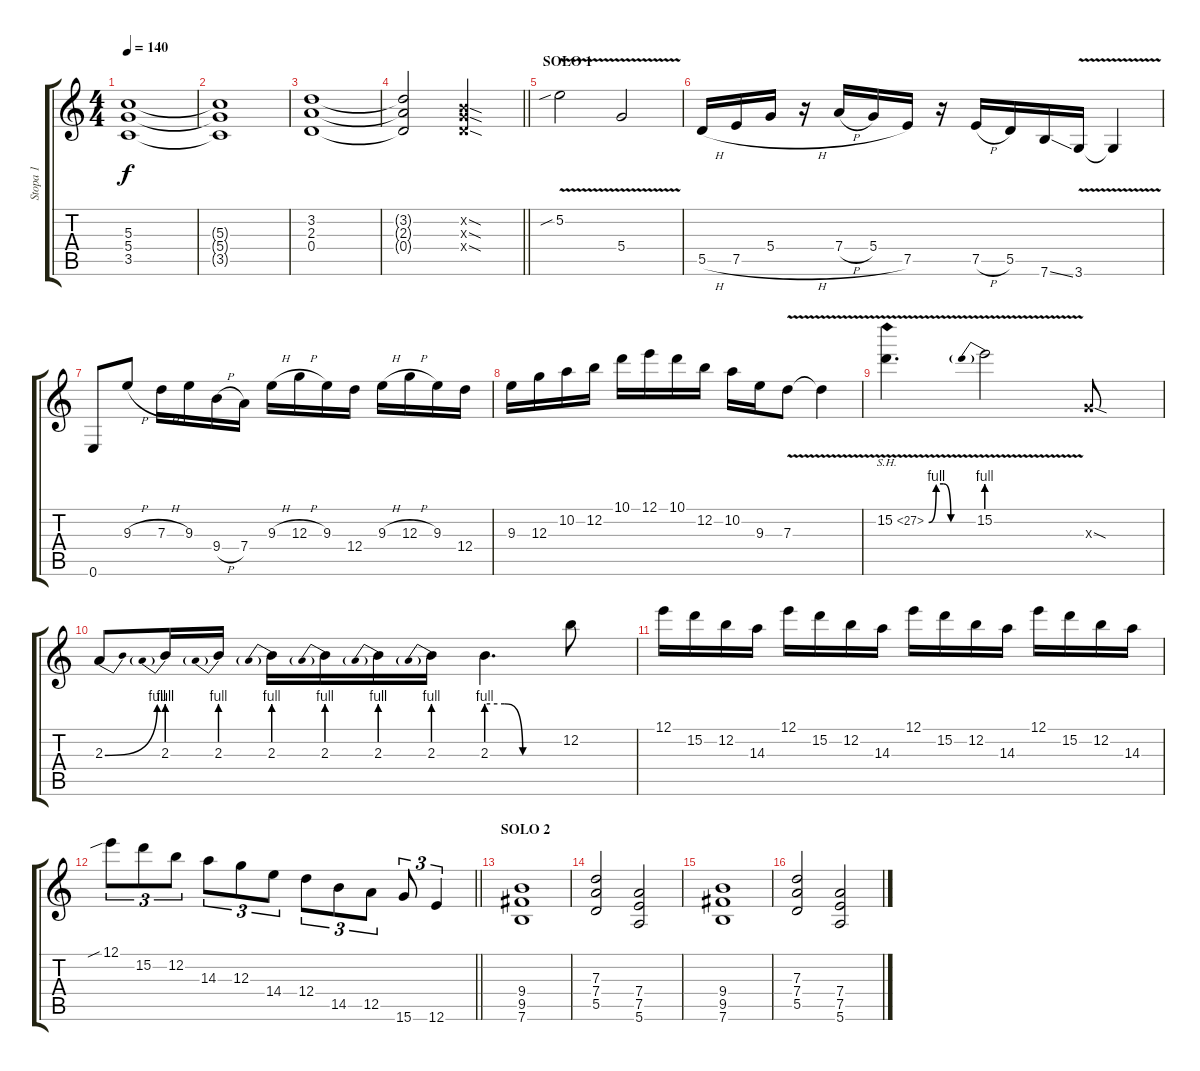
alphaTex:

\track ("Stopa 1" "Stopa 1") {instrument distortionguitar}
\staff {score tabs}
\tuning (E4 B3 G3 D3 A2 E2) {hide}
\ts (4 4)
\tempo 140
\clef g2
\ks c
(5.3 5.4 3.5).1{dy f} |
(5.3{t} 5.4{t} 3.5{t}).1 |
(3.2 2.3 0.4).1 |
\barLineRight lightlight
(3.2{t} 2.3{t} 0.4{t}).2 (0.2{sod x} 0.3{sod x} 0.4{sod x}).2 |
\section ("" "SOLO 1")
5.2{v sib}.2 5.4{v}.2 |
5.5{h}.16 7.5{h}.16 5.4.16 r.16 7.4{h}.16 5.4.16 7.5.16 r.16 7.5{h}.16 5.5.16 7.6{ss}.16 3.6{v}.16 3.6{t}.4 |
0.6.8 9.3{h}.8 7.3{h}.16 9.3.16 9.4{h}.16 7.4.16 9.3{h}.16 12.3{h}.16 9.3.16 12.4.16 9.3{h}.16 12.3{h}.16 9.3.16 12.4.16 |
9.3.16 12.3.16 10.2.16 12.2.16 10.1.16 12.1.16 10.1.16 12.2.16 10.2.16 9.3.16 7.3{v}.8 7.3{t}.4 |
15.2{be (custom 0 0 10 4 20 4 30 0 60 0) sh 12 v}.4{d} 15.2{be (prebend 0 4 60 4) v}.2 0.3{sod x}.8 |
2.3{be (bend 0 0 60 4)}.8 2.3{be (prebend 0 4 60 4)}.16 2.3{be (prebend 0 4 60 4)}.16 2.3{be (prebend 0 4 60 4)}.16 2.3{be (prebend 0 4 60 4)}.16 2.3{be (prebend 0 4 60 4)}.16 2.3{be (prebend 0 4 60 4)}.16 2.3{be (custom 0 4 15 4 30 0 60 0)}.4{d} 12.2.8 |
12.1.16 15.2.16 12.2.16 14.3.16 12.1.16 15.2.16 12.2.16 14.3.16 12.1.16 15.2.16 12.2.16 14.3.16 12.1.16 15.2.16 12.2.16 14.3.16 |
\barLineRight lightlight
12.1{sib}.8{tu (3 2)} 15.2.8{tu (3 2)} 12.2.8{tu (3 2)} 14.3.8{tu (3 2)} 12.3.8{tu (3 2)} 14.4.8{tu (3 2)} 12.4.8{tu (3 2)} 14.5.8{tu (3 2)} 12.5.8{tu (3 2)} 15.6.8{tu (3 2)} 12.6.4{tu (3 2)} |
\section ("" "SOLO 2")
(9.4 9.5 7.6).1{volume 11} |
(7.3 7.4 5.5).2 (7.4 7.5 5.6).2 |
(9.4 9.5 7.6).1 |
(7.3 7.4 5.5).2 (7.4 7.5 5.6).2
